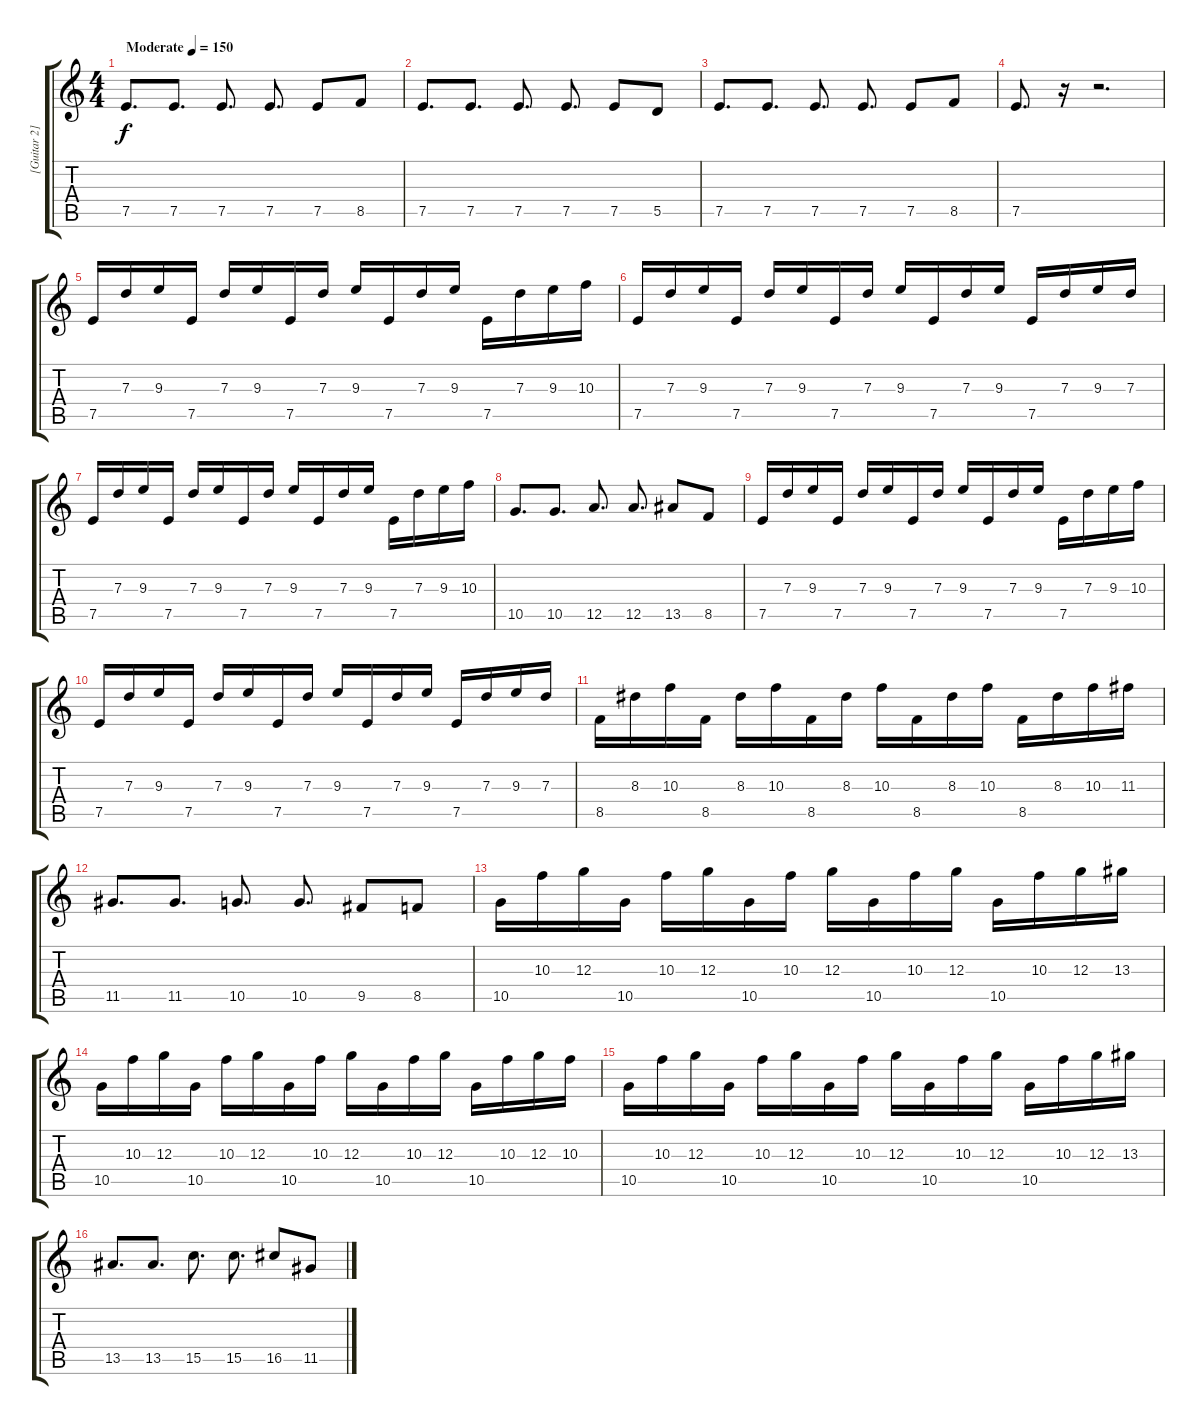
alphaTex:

\track ("[Guitar 2]" "[Guitar 2]") {instrument distortionguitar}
\staff {score tabs}
\tuning (E4 B3 G3 D3 A2 E2) {hide}
\ts (4 4)
\tempo (150 "Moderate")
\clef g2
\ks c
7.5.8{d dy f instrument distortionguitar} 7.5.8{d} 7.5.8{d} 7.5.8{d} 7.5.8 8.5.8 |
7.5.8{d} 7.5.8{d} 7.5.8{d} 7.5.8{d} 7.5.8 5.5.8 |
7.5.8{d} 7.5.8{d} 7.5.8{d} 7.5.8{d} 7.5.8 8.5.8 |
7.5.8{d} r.16 r.2{d} |
7.5.16 7.3.16 9.3.16 7.5.16 7.3.16 9.3.16 7.5.16 7.3.16 9.3.16 7.5.16 7.3.16 9.3.16 7.5.16 7.3.16 9.3.16 10.3.16 |
7.5.16 7.3.16 9.3.16 7.5.16 7.3.16 9.3.16 7.5.16 7.3.16 9.3.16 7.5.16 7.3.16 9.3.16 7.5.16 7.3.16 9.3.16 7.3.16 |
7.5.16 7.3.16 9.3.16 7.5.16 7.3.16 9.3.16 7.5.16 7.3.16 9.3.16 7.5.16 7.3.16 9.3.16 7.5.16 7.3.16 9.3.16 10.3.16 |
10.5.8{d} 10.5.8{d} 12.5.8{d} 12.5.8{d} 13.5.8 8.5.8 |
7.5.16 7.3.16 9.3.16 7.5.16 7.3.16 9.3.16 7.5.16 7.3.16 9.3.16 7.5.16 7.3.16 9.3.16 7.5.16 7.3.16 9.3.16 10.3.16 |
7.5.16 7.3.16 9.3.16 7.5.16 7.3.16 9.3.16 7.5.16 7.3.16 9.3.16 7.5.16 7.3.16 9.3.16 7.5.16 7.3.16 9.3.16 7.3.16 |
8.5.16 8.3.16 10.3.16 8.5.16 8.3.16 10.3.16 8.5.16 8.3.16 10.3.16 8.5.16 8.3.16 10.3.16 8.5.16 8.3.16 10.3.16 11.3.16 |
11.5.8{d} 11.5.8{d} 10.5.8{d} 10.5.8{d} 9.5.8 8.5.8 |
10.5.16 10.3.16 12.3.16 10.5.16 10.3.16 12.3.16 10.5.16 10.3.16 12.3.16 10.5.16 10.3.16 12.3.16 10.5.16 10.3.16 12.3.16 13.3.16 |
10.5.16 10.3.16 12.3.16 10.5.16 10.3.16 12.3.16 10.5.16 10.3.16 12.3.16 10.5.16 10.3.16 12.3.16 10.5.16 10.3.16 12.3.16 10.3.16 |
10.5.16 10.3.16 12.3.16 10.5.16 10.3.16 12.3.16 10.5.16 10.3.16 12.3.16 10.5.16 10.3.16 12.3.16 10.5.16 10.3.16 12.3.16 13.3.16 |
13.5.8{d} 13.5.8{d} 15.5.8{d} 15.5.8{d} 16.5.8 11.5.8
